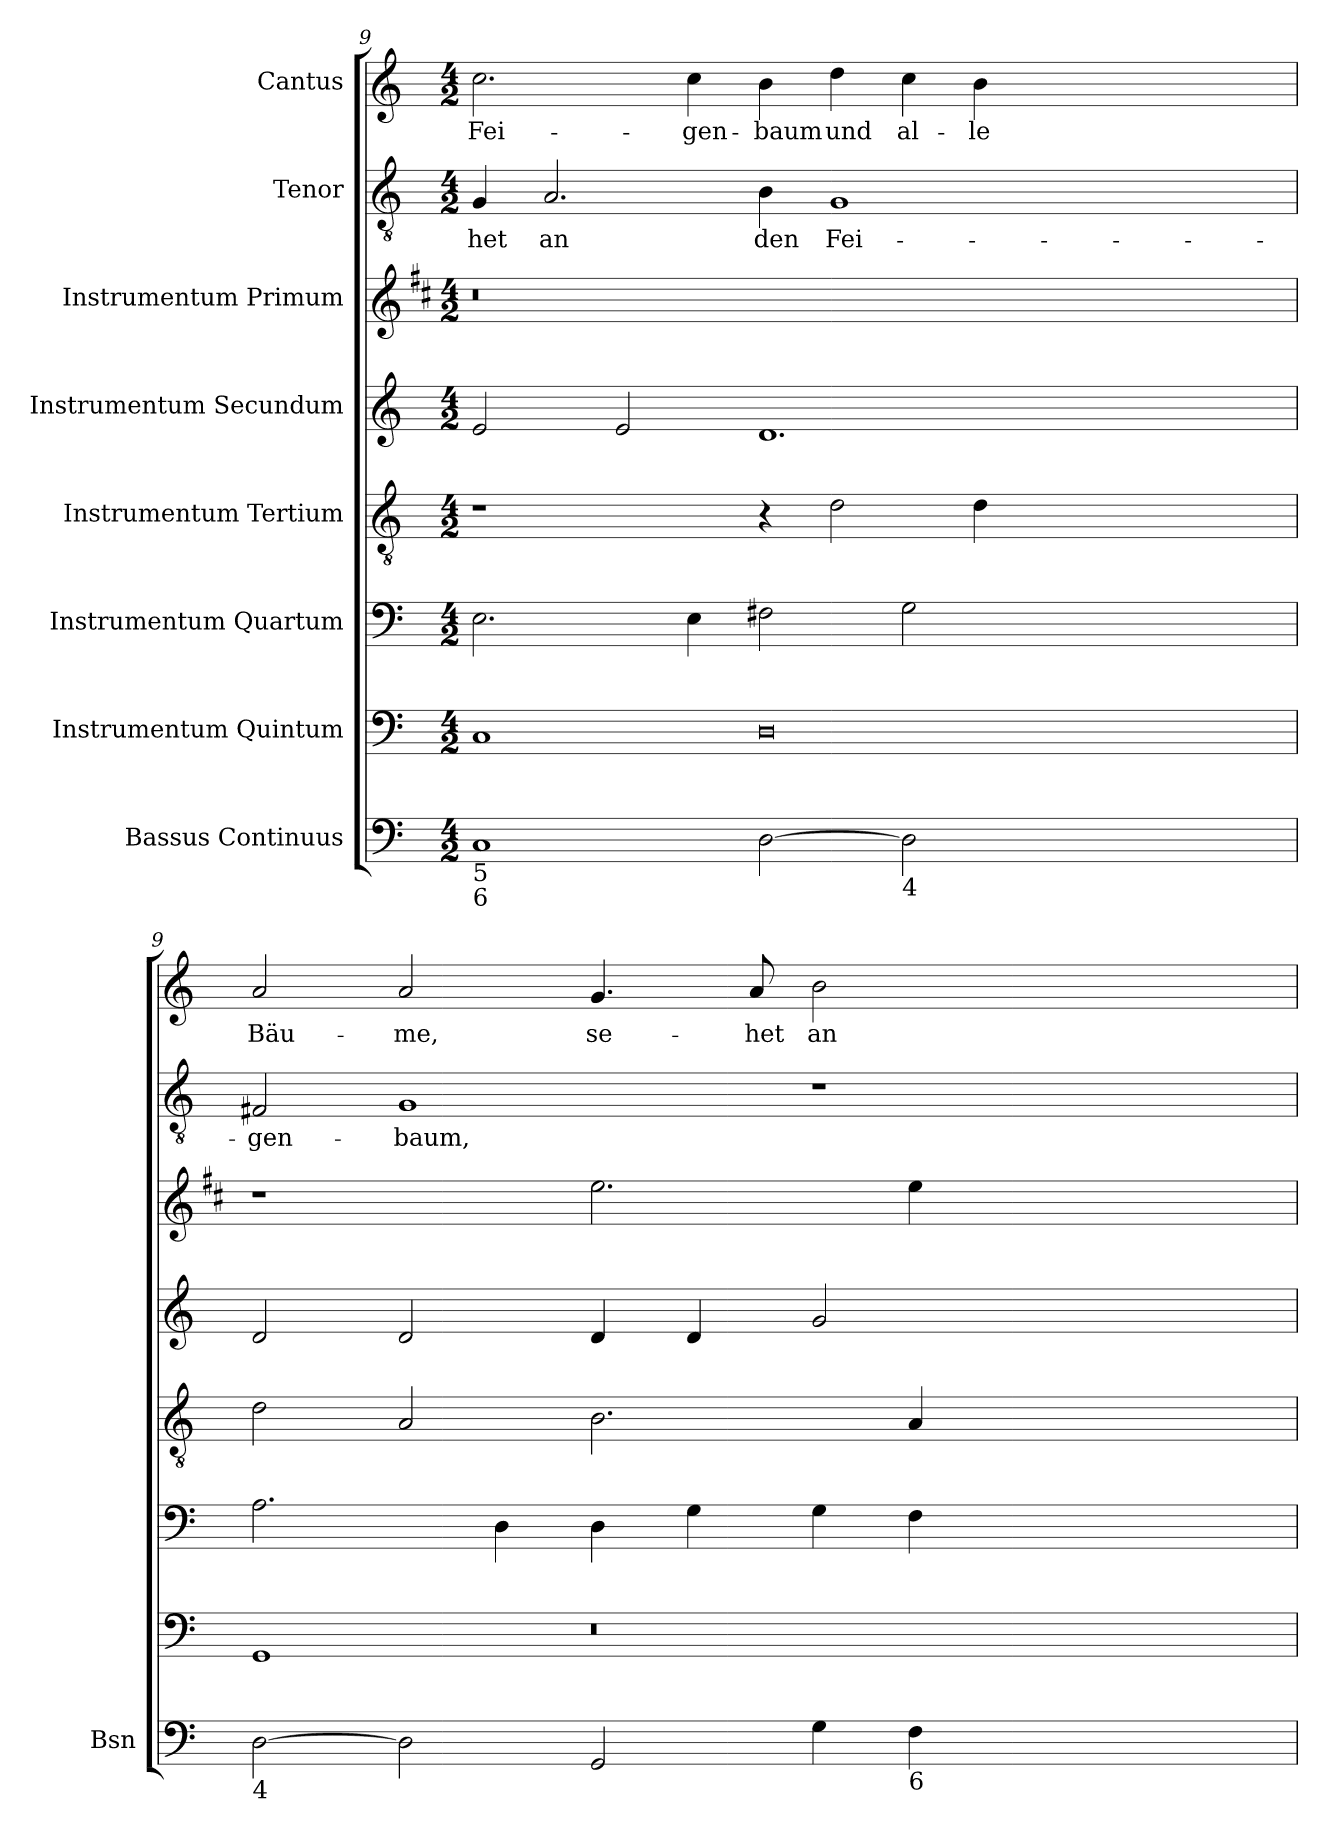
**kern	**kern	**kern	**kern	**kern	**kern	**kern	**text	**kern	**text
*part8	*part7	*part6	*part5	*part4	*part3	*part2	*part2	*part1	*part1
*staff8	*staff7	*staff6	*staff5	*staff4	*staff3	*staff2	*staff2	*staff1	*staff1
*I"Bassus Continuus	*I"Instrumentum Quintum	*I"Instrumentum Quartum	*I"Instrumentum Tertium	*I"Instrumentum Secundum	*I"Instrumentum Primum	*I"Tenor	*	*I"Cantus	*
*I'Bsn	*	*	*	*	*	*	*	*	*
*clefF4	*clefF4	*clefF4	*clefGv2	*clefG2	*clefG2	*clefGv2	*	*clefG2	*
*	*	*	*	*	*ITrd1c2	*	*	*	*
*k[]	*k[]	*k[]	*k[]	*k[]	*k[]	*k[]	*	*k[]	*
*C:	*C:	*C:	*C:	*C:	*C:	*C:	*	*C:	*
*M4/2	*M4/2	*M4/2	*M4/2	*M4/2	*M4/2	*M4/2	*	*M4/2	*
=9A	=9A	=9A	=9A	=9A	=9A	=9A	=9A	=9A	=9A
!LO:TX:b:t=5	!	!	!	!	!	!	!	!	!
!LO:TX:b:t=6	!	!	!	!	!	!	!	!	!
!	!	!	!	!	!	!	!LO:LY:b	!	!LO:LY:b
1C	1C	2.E	1r	2e	0r	4G	-het	2.cc	Fei-
!	!	!	!	!	!	!	!LO:LY:b	!	!
.	.	.	.	.	.	2.A	an	.	.
.	.	.	.	2e	.	.	.	.	.
!	!	!	!	!	!	!	!	!	!LO:LY:b
.	.	4E	.	.	.	.	.	4cc	-gen-
!	!	!	!	!	!	!	!LO:LY:b	!	!LO:LY:b
[2D	0D	2F#X	4r	1.d	.	4B	den	4b	-baum
!	!	!	!	!	!	!	!LO:LY:b	!	!LO:LY:b
.	.	.	2d	.	.	1G	Fei-	4dd	und
!LO:TX:b:t=4	!	!	!	!	!	!	!	!	!
!	!	!	!	!	!	!	!	!	!LO:LY:b
2D]	.	2G	.	.	.	.	.	4cc	al-
!	!	!	!	!	!	!	!	!	!LO:LY:b
.	.	.	4d	.	.	.	.	4b	-le
1ryy	.	1ryy	1ryy	.	1ryy	.	.	1ryy	.
.	.	.	.	.	.	2.ryy	.	.	.
.	.	.	.	2ryy	.	.	.	.	.
=9B	=9B	=9B	=9B	=9B	=9B	=9B	=9B	=9B	=9B
!LO:TX:b:t=4	!	!	!	!	!	!	!	!	!
!	!	!	!	!	!	!	!LO:LY:b	!	!LO:LY:b
[2D	1GG	2.A	2d	2d	1r	2F#X	-gen-	2a	Bäu-
!	!	!	!	!	!	!	!LO:LY:b	!	!LO:LY:b
2D]	.	.	2A	2d	.	1G	-baum,	2a	-me,
.	.	4D	.	.	.	.	.	.	.
!	!	!	!	!	!	!	!	!	!LO:LY:b
2GG	0r	4D	2.B	4d	2.dd	.	.	4.g	se-
.	.	4G	.	4d	.	.	.	.	.
!	!	!	!	!	!	!	!	!	!LO:LY:b
.	.	.	.	.	.	.	.	8a	-het
!	!	!	!	!	!	!	!	!	!LO:LY:b
4G	.	4G	.	2g	.	1r	.	2b	an
!LO:TX:b:t=6	!	!	!	!	!	!	!	!	!
4F	.	4F	4A	.	4dd	.	.	.	.
1ryy	.	1ryy	1ryy	1ryy	1ryy	.	.	1ryy	.
.	.	.	.	.	.	2ryy	.	.	.
=	=	=	=	=	=	=	=	=	=
*-	*-	*-	*-	*-	*-	*-	*-	*-	*-
